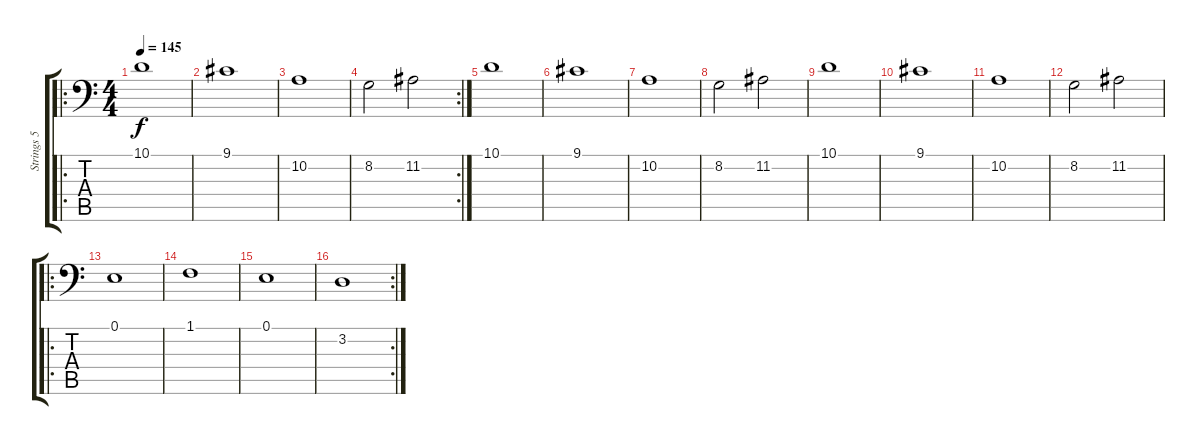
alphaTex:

\track ("Strings 5" "Strings 5") {instrument stringensemble1}
\staff {score tabs}
\tuning (E3 B2 G2 D2 A1 E1) {hide}
\ro
\ts (4 4)
\tempo 145
\clef f4
\ks c
10.1.1{dy f volume 10} |
9.1.1 |
10.2.1 |
\rc 2
8.2.2 11.2.2 |
10.1.1{volume 10} |
9.1.1 |
10.2.1 |
8.2.2 11.2.2 |
10.1.1{volume 10} |
9.1.1 |
10.2.1 |
8.2.2 11.2.2 |
\ro
0.1.1{volume 13 instrument stringensemble1} |
1.1.1 |
0.1.1 |
\rc 2
3.2.1
